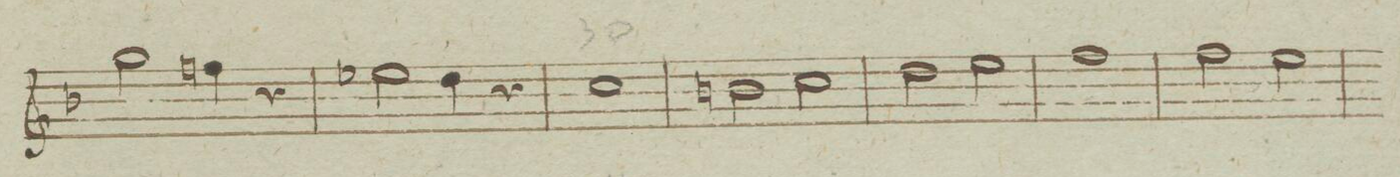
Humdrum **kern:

**kern	**dynam
*I"Clarinetto 1o. in B	*
*clefG2	*
*k[b-e-a-]	*
*met(c)	*
*M4/4	*
2ff\	.
4ee-\	.
4r	.
=29	=29
2dd-X\	.
4cc\	.
4r	.
=30	=30
1b-	.
=31	=31
2a\	.
2b-\	.
=32	=32
2cc\	.
2dd\	.
=33	=33
1ee-	.
=34	=34
2ee-\	.
2dd\	.
=35	=35
*-	*-
